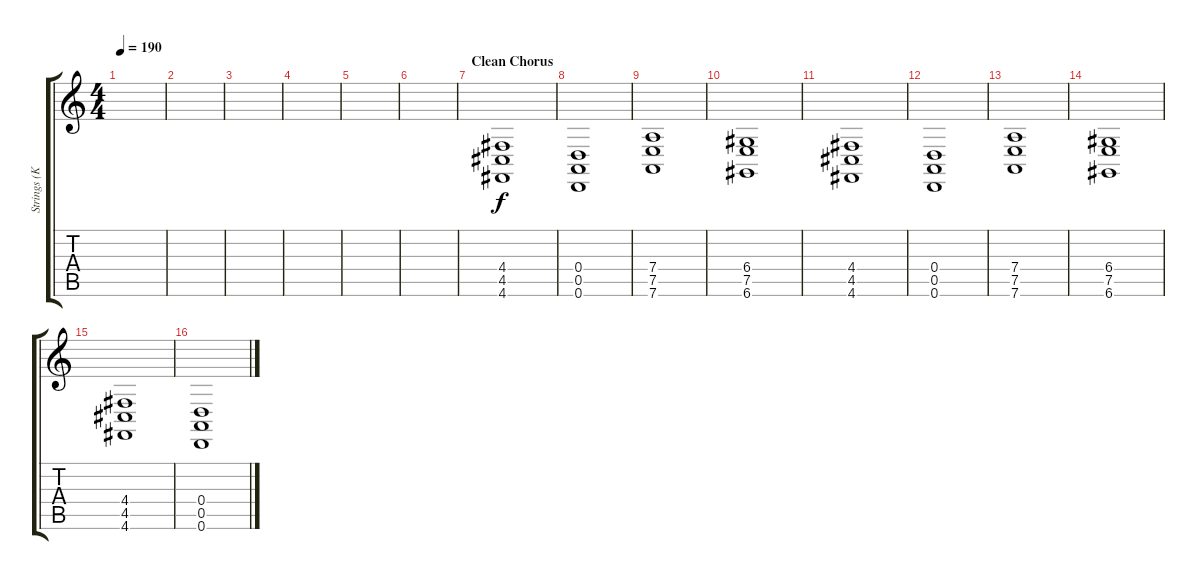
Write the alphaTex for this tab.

\track ("Strings (Keyboard 2)" "Strings (K") {instrument stringensemble1}
\staff {score tabs}
\tuning (E4 B3 G3 D3 A2 D2) {hide}
\ts (4 4)
\tempo 190
\clef g2
\ks c
|
|
|
|
|
|
\section ("" "Clean Chorus")
(4.4 4.5 4.6).1{volume 13 instrument stringensemble2} |
(0.4 0.5 0.6).1 |
(7.4 7.5 7.6).1 |
(6.4 7.5 6.6).1 |
(4.4 4.5 4.6).1{volume 13 instrument stringensemble2} |
(0.4 0.5 0.6).1 |
(7.4 7.5 7.6).1 |
(6.4 7.5 6.6).1 |
(4.4 4.5 4.6).1{volume 13 instrument stringensemble2} |
(0.4 0.5 0.6).1
